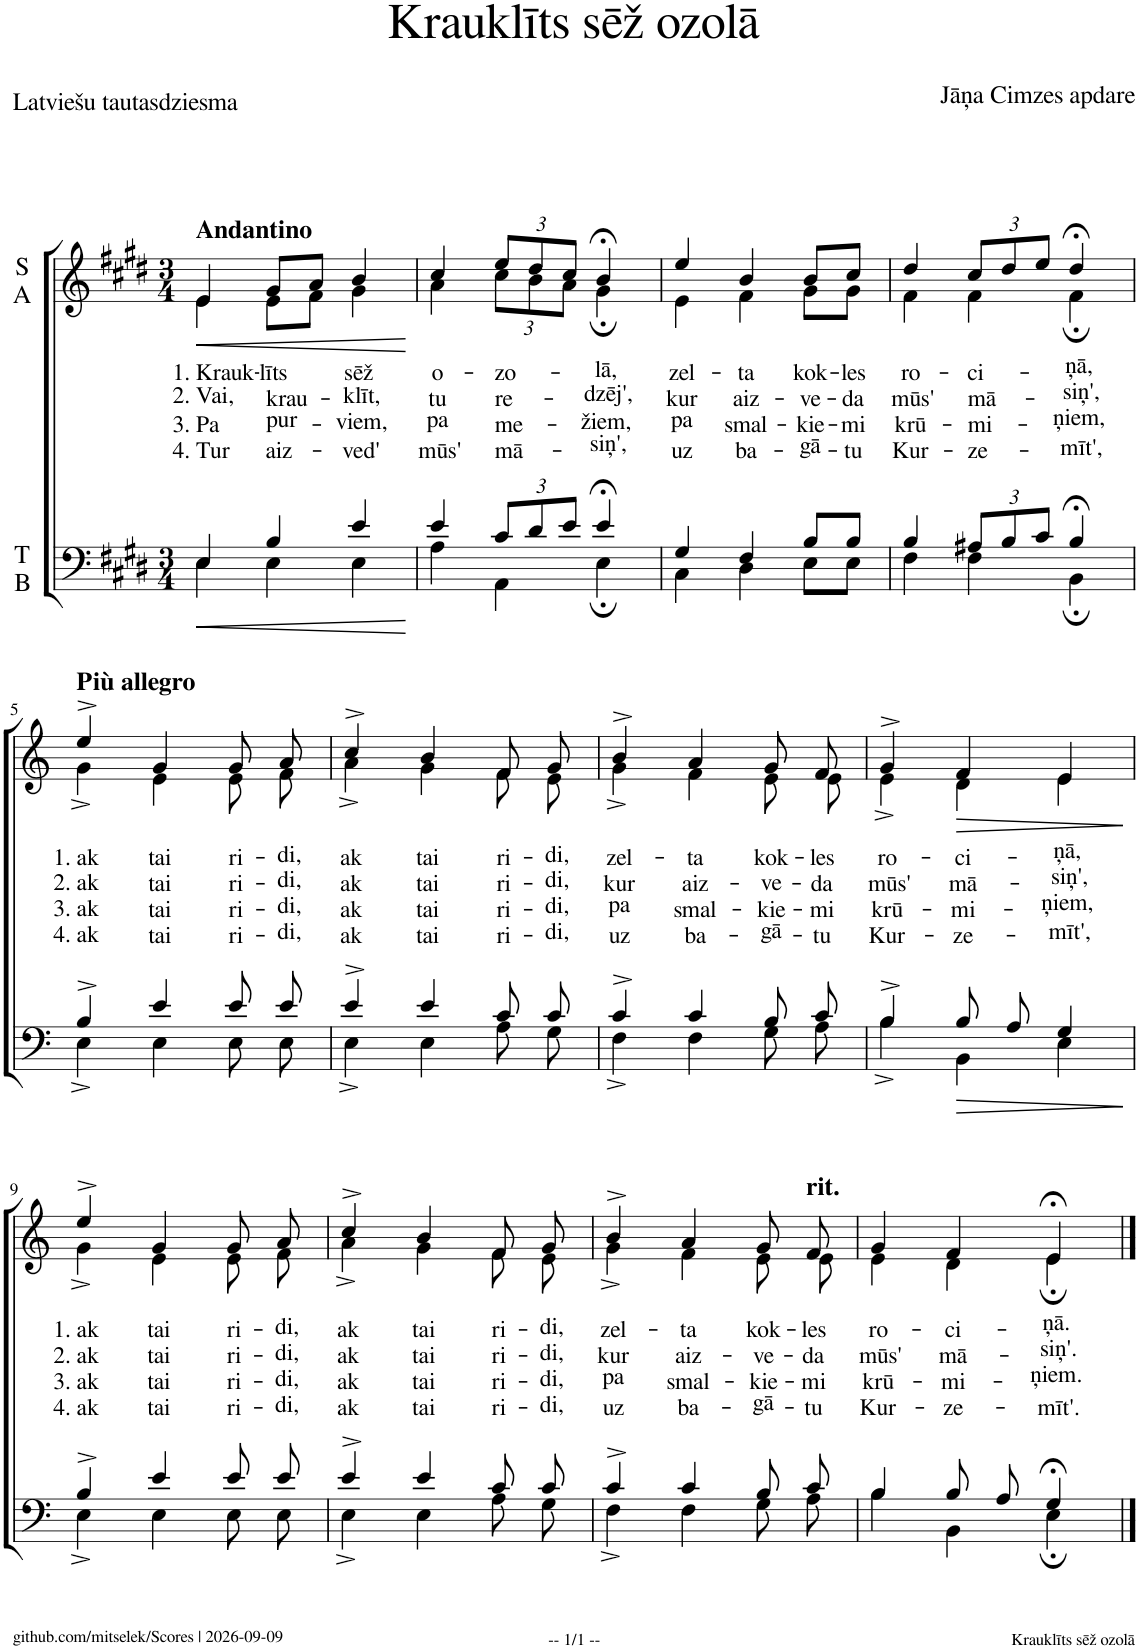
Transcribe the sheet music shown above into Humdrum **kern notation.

**kern	**dynam	**kern	**text	**text	**text	**text	**dynam
*part2	*part2	*part1	*part1	*part1	*part1	*part1	*part1
*staff2	*staff2	*staff1	*staff1	*staff1	*staff1	*staff1	*staff1
*I"T B	*	*I"S A	*	*	*	*	*
*clefF4	*	*clefG2	*	*	*	*	*
*k[f#c#g#d#]	*	*k[f#c#g#d#]	*	*	*	*	*
*M3/4	*	*M3/4	*	*	*	*	*
=1	=1	=1	=1	=1	=1	=1	=1
!	!	!LO:TX:a:B:t=Andantino	!	!	!	!	!
!	!LO:HP:b	!	!LO:LY:b	!LO:LY:b	!LO:LY:b	!LO:LY:b	!LO:HP:b
*^	*	*^	*	*	*	*	*
4E/	4E\	<	4e/	4e\	1. Krauk-	2. Vai,	3. Pa	4. Tur	<
!	!	!	!	!	!LO:LY:b	!LO:LY:b	!LO:LY:b	!LO:LY:b	!
4B/	4E\	.	8g#/L	8e\L	-līts	krau-	pur-	aiz-	.
.	.	.	8a/J	8f#\J	.	.	.	.	.
!	!	!	!	!	!LO:LY:b	!LO:LY:b	!LO:LY:b	!LO:LY:b	!
4e/	4E\	.	4b/	4g#\	sēž	-klīt,	-viem,	-ved'	.
*v	*v	*	*	*	*	*	*	*	*
*	*	*v	*v	*	*	*	*	*
.	[	.	.	.	.	.	[
=2	=2	=2	=2	=2	=2	=2	=2
*^	*	*	*	*	*	*	*
!	!	!	!	!LO:LY:b	!LO:LY:b	!LO:LY:b	!LO:LY:b	!
*	*	*	*^	*	*	*	*	*
4e/	4A\	.	4cc#/	4a\	o-	tu	pa	mūs'	.
*Xbrackettup	*	*	*Xbrackettup	*	*	*	*	*	*
!	!	!	!	!	!LO:LY:b	!LO:LY:b	!LO:LY:b	!LO:LY:b	!
12c#/L	4AA\	.	12ee/L	12cc#\L	-zo-	re-	me-	mā-	.
12d#/	.	.	12dd#/	12b\	.	.	.	.	.
12e/J	.	.	12cc#/J	12a\J	.	.	.	.	.
!	!	!	!	!	!LO:LY:b	!LO:LY:b	!LO:LY:b	!LO:LY:b	!
4e;</	4E;\	.	4b;</	4g#;\	-lā,	-dzēj',	-žiem,	-siņ',	.
=3	=3	=3	=3	=3	=3	=3	=3	=3	=3
!	!	!	!	!	!LO:LY:b	!LO:LY:b	!LO:LY:b	!LO:LY:b	!
4G#/	4C#\	.	4ee/	4e\	zel-	kur	pa	uz	.
!	!	!	!	!	!LO:LY:b	!LO:LY:b	!LO:LY:b	!LO:LY:b	!
4F#/	4D#\	.	4b/	4f#\	-ta	aiz-	smal-	ba-	.
!	!	!	!	!	!LO:LY:b	!LO:LY:b	!LO:LY:b	!LO:LY:b	!
8B/L	8E\L	.	8b/L	8g#\L	kok-	-ve-	-kie-	-gā-	.
!	!	!	!	!	!LO:LY:b	!LO:LY:b	!LO:LY:b	!LO:LY:b	!
8B/J	8E\J	.	8cc#/J	8g#\J	-les	-da	-mi	-tu	.
=4	=4	=4	=4	=4	=4	=4	=4	=4	=4
!	!	!	!	!	!LO:LY:b	!LO:LY:b	!LO:LY:b	!LO:LY:b	!
4B/	4F#\	.	4dd#/	4f#\	ro-	mūs'	krū-	Kur-	.
!	!	!	!	!	!LO:LY:b	!LO:LY:b	!LO:LY:b	!LO:LY:b	!
12A#X/L	4F#\	.	12cc#/L	4f#\	-ci-	mā-	-mi-	-ze-	.
12B/	.	.	12dd#/	.	.	.	.	.	.
12c#/J	.	.	12ee/J	.	.	.	.	.	.
!	!	!	!	!	!LO:LY:b	!LO:LY:b	!LO:LY:b	!LO:LY:b	!
4B;</	4BB;\	.	4dd#;</	4f#;\	-ņā,	-siņ',	-ņiem,	-mīt',	.
!!LO:LB:g=z	!!
=5	=5	=5	=5	=5	=5	=5	=5	=5	=5
!	!	!	!LO:TX:a:B:t=Più allegro	!	!	!	!	!	!
!	!	!	!	!	!LO:LY:b	!LO:LY:b	!LO:LY:b	!LO:LY:b	!
4B^/	4E^\	.	4ee^/	4g#^\	1. ak	2. ak	3. ak	4. ak	.
!	!	!	!	!	!LO:LY:b	!LO:LY:b	!LO:LY:b	!LO:LY:b	!
4e/	4E\	.	4g#/	4e\	tai	tai	tai	tai	.
!	!	!	!	!	!LO:LY:b	!LO:LY:b	!LO:LY:b	!LO:LY:b	!
8e/	8E\	.	8g#/	8e\	ri-	ri-	ri-	ri-	.
!	!	!	!	!	!LO:LY:b	!LO:LY:b	!LO:LY:b	!LO:LY:b	!
8e/	8E\	.	8a/	8f#\	-di,	-di,	-di,	-di,	.
=6	=6	=6	=6	=6	=6	=6	=6	=6	=6
!	!	!	!	!	!LO:LY:b	!LO:LY:b	!LO:LY:b	!LO:LY:b	!
4e^/	4E^\	.	4cc#^/	4a^\	ak	ak	ak	ak	.
!	!	!	!	!	!LO:LY:b	!LO:LY:b	!LO:LY:b	!LO:LY:b	!
4e/	4E\	.	4b/	4g#\	tai	tai	tai	tai	.
!	!	!	!	!	!LO:LY:b	!LO:LY:b	!LO:LY:b	!LO:LY:b	!
8c#/	8A\	.	8f#/	8f#\	ri-	ri-	ri-	ri-	.
!	!	!	!	!	!LO:LY:b	!LO:LY:b	!LO:LY:b	!LO:LY:b	!
8c#/	8G#\	.	8g#/	8e\	-di,	-di,	-di,	-di,	.
=7	=7	=7	=7	=7	=7	=7	=7	=7	=7
!	!	!	!	!	!LO:LY:b	!LO:LY:b	!LO:LY:b	!LO:LY:b	!
4c#^/	4F#^\	.	4b^/	4g#^\	zel-	kur	pa	uz	.
!	!	!	!	!	!LO:LY:b	!LO:LY:b	!LO:LY:b	!LO:LY:b	!
4c#/	4F#\	.	4a/	4f#\	-ta	aiz-	smal-	ba-	.
!	!	!	!	!	!LO:LY:b	!LO:LY:b	!LO:LY:b	!LO:LY:b	!
8B/	8G#\	.	8g#/	8e\	kok-	-ve-	-kie-	-gā-	.
!	!	!	!	!	!LO:LY:b	!LO:LY:b	!LO:LY:b	!LO:LY:b	!
8c#/	8A\	.	8f#/	8e\	-les	-da	-mi	-tu	.
=8	=8	=8	=8	=8	=8	=8	=8	=8	=8
!	!	!	!	!	!LO:LY:b	!LO:LY:b	!LO:LY:b	!LO:LY:b	!
4B^/	4B^\	.	4g#^/	4e^\	ro-	mūs'	krū-	Kur-	.
!	!	!LO:HP:b	!	!	!LO:LY:b	!LO:LY:b	!LO:LY:b	!LO:LY:b	!LO:HP:b
8B/	4BB\	>	4f#/	4d#\	-ci-	mā-	-mi-	-ze-	>
8A/	.	.	.	.	.	.	.	.	.
!	!	!	!	!	!LO:LY:b	!LO:LY:b	!LO:LY:b	!LO:LY:b	!
4G#/	4E\	.	4e/	4e\	-ņā,	-siņ',	-ņiem,	-mīt',	.
*v	*v	*	*	*	*	*	*	*	*
*	*	*v	*v	*	*	*	*	*
.	]	.	.	.	.	.	]
!!LO:LB:g=z
=9	=9	=9	=9	=9	=9	=9	=9
*^	*	*	*	*	*	*	*
!	!	!	!	!LO:LY:b	!LO:LY:b	!LO:LY:b	!LO:LY:b	!
*	*	*	*^	*	*	*	*	*
4B^/	4E^\	.	4ee^/	4g#^\	1. ak	2. ak	3. ak	4. ak	.
!	!	!	!	!	!LO:LY:b	!LO:LY:b	!LO:LY:b	!LO:LY:b	!
4e/	4E\	.	4g#/	4e\	tai	tai	tai	tai	.
!	!	!	!	!	!LO:LY:b	!LO:LY:b	!LO:LY:b	!LO:LY:b	!
8e/	8E\	.	8g#/	8e\	ri-	ri-	ri-	ri-	.
!	!	!	!	!	!LO:LY:b	!LO:LY:b	!LO:LY:b	!LO:LY:b	!
8e/	8E\	.	8a/	8f#\	-di,	-di,	-di,	-di,	.
=10	=10	=10	=10	=10	=10	=10	=10	=10	=10
!	!	!	!	!	!LO:LY:b	!LO:LY:b	!LO:LY:b	!LO:LY:b	!
4e^/	4E^\	.	4cc#^/	4a^\	ak	ak	ak	ak	.
!	!	!	!	!	!LO:LY:b	!LO:LY:b	!LO:LY:b	!LO:LY:b	!
4e/	4E\	.	4b/	4g#\	tai	tai	tai	tai	.
!	!	!	!	!	!LO:LY:b	!LO:LY:b	!LO:LY:b	!LO:LY:b	!
8c#/	8A\	.	8f#/	8f#\	ri-	ri-	ri-	ri-	.
!	!	!	!	!	!LO:LY:b	!LO:LY:b	!LO:LY:b	!LO:LY:b	!
8c#/	8G#\	.	8g#/	8e\	-di,	-di,	-di,	-di,	.
=11	=11	=11	=11	=11	=11	=11	=11	=11	=11
!	!	!	!	!	!LO:LY:b	!LO:LY:b	!LO:LY:b	!LO:LY:b	!
4c#^/	4F#^\	.	4b^/	4g#^\	zel-	kur	pa	uz	.
!	!	!	!	!	!LO:LY:b	!LO:LY:b	!LO:LY:b	!LO:LY:b	!
4c#/	4F#\	.	4a/	4f#\	-ta	aiz-	smal-	ba-	.
!	!	!	!	!	!LO:LY:b	!LO:LY:b	!LO:LY:b	!LO:LY:b	!
8B/	8G#\	.	8g#/	8e\	kok-	-ve-	-kie-	-gā-	.
!	!	!	!LO:TX:a:B:t=rit.	!	!	!	!	!	!
!	!	!	!	!	!LO:LY:b	!LO:LY:b	!LO:LY:b	!LO:LY:b	!
8c#/	8A\	.	8f#/	8e\	-les	-da	-mi	-tu	.
=12	=12	=12	=12	=12	=12	=12	=12	=12	=12
!	!	!	!	!	!LO:LY:b	!LO:LY:b	!LO:LY:b	!LO:LY:b	!
4B/	4B\	.	4g#/	4e\	ro-	mūs'	krū-	Kur-	.
!	!	!	!	!	!LO:LY:b	!LO:LY:b	!LO:LY:b	!LO:LY:b	!
8B/	4BB\	.	4f#/	4d#\	-ci-	mā-	-mi-	-ze-	.
8A/	.	.	.	.	.	.	.	.	.
!	!	!	!	!	!LO:LY:b	!LO:LY:b	!LO:LY:b	!LO:LY:b	!
4G#;</	4E;\	.	4e;</	4e;\	-ņā.	-siņ'.	-ņiem.	-mīt'.	.
*v	*v	*	*	*	*	*	*	*	*
*	*	*v	*v	*	*	*	*	*
==	==	==	==	==	==	==	==
*-	*-	*-	*-	*-	*-	*-	*-
